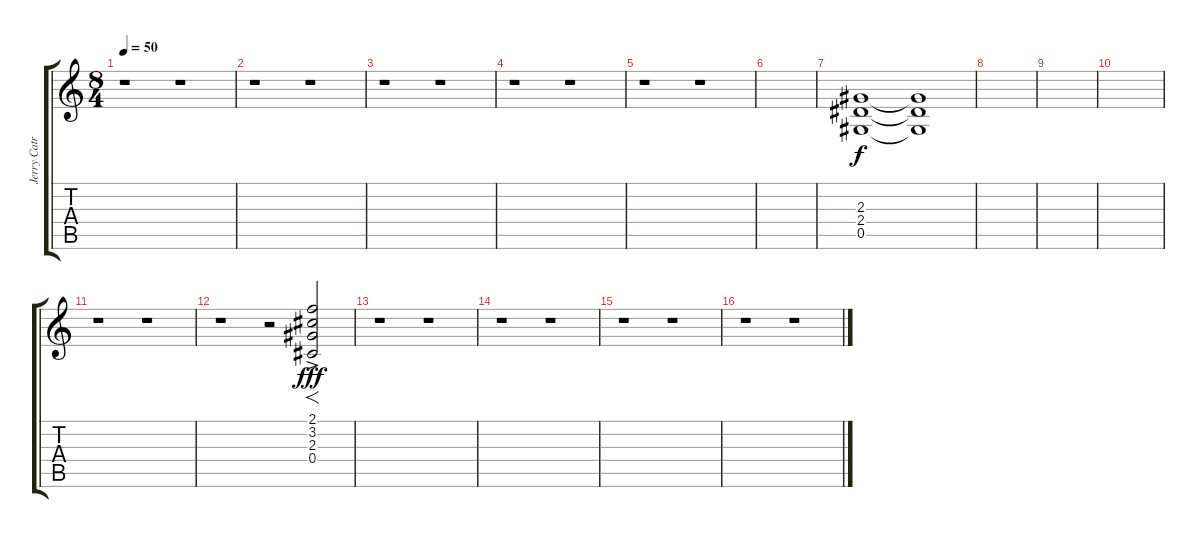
\track ("Jerry Catrell Ov. 1" "Jerry Catr") {instrument overdrivenguitar}
\staff {score tabs}
\tuning (Eb4 Bb3 Gb3 Db3 Ab2 Eb2) {hide}
\ts (8 4)
\tempo 50
\clef g2
\ks c
r.1{dy f} r.1 |
r.1 r.1 |
r.1 r.1 |
r.1 r.1 |
r.1 r.1 |
|
(2.3 2.4 0.5).1{volume 1 instrument distortionguitar} (2.3{t} 2.4{t} 0.5{t}).1 |
|
|
|
r.1 r.1 |
r.1 r.2{volume 13} (2.1{ac} 3.2 2.3 0.4).2{f dy fff} |
r.1 r.1 |
r.1 r.1 |
r.1 r.1 |
r.1 r.1
